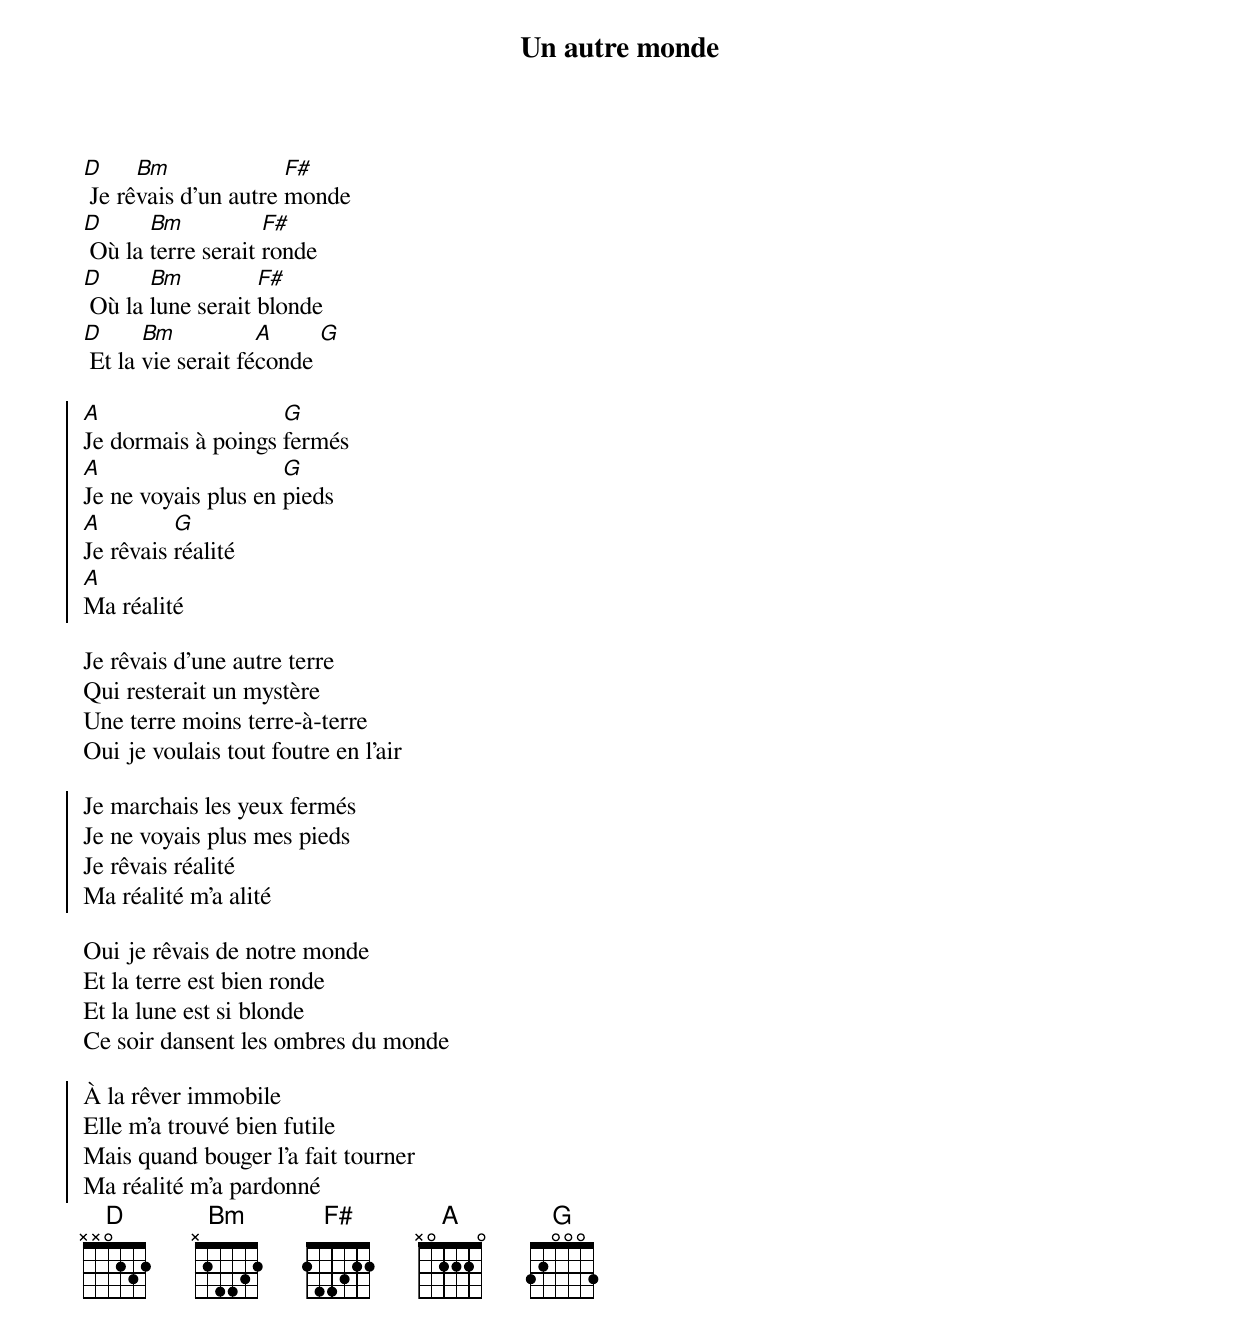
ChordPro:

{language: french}
{columns: 2}
{title: Un autre monde}
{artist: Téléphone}


[D] Je rê[Bm]vais d'un autre [F#]monde
[D] Où la [Bm]terre serait [F#]ronde
[D] Où la [Bm]lune serait [F#]blonde
[D] Et la [Bm]vie serait fé[A]conde [G]

{start_of_chorus}
[A]Je dormais à poings [G]fermés
[A]Je ne voyais plus en [G]pieds
[A]Je rêvais [G]réalité
[A]Ma réalité
{end_of_chorus}

Je rêvais d'une autre terre
Qui resterait un mystère
Une terre moins terre-à-terre
Oui je voulais tout foutre en l'air

{start_of_chorus}
Je marchais les yeux fermés
Je ne voyais plus mes pieds
Je rêvais réalité
Ma réalité m'a alité
{end_of_chorus}

Oui je rêvais de notre monde
Et la terre est bien ronde
Et la lune est si blonde
Ce soir dansent les ombres du monde

{start_of_chorus}
À la rêver immobile
Elle m'a trouvé bien futile
Mais quand bouger l'a fait tourner
Ma réalité m'a pardonné
{end_of_chorus}
